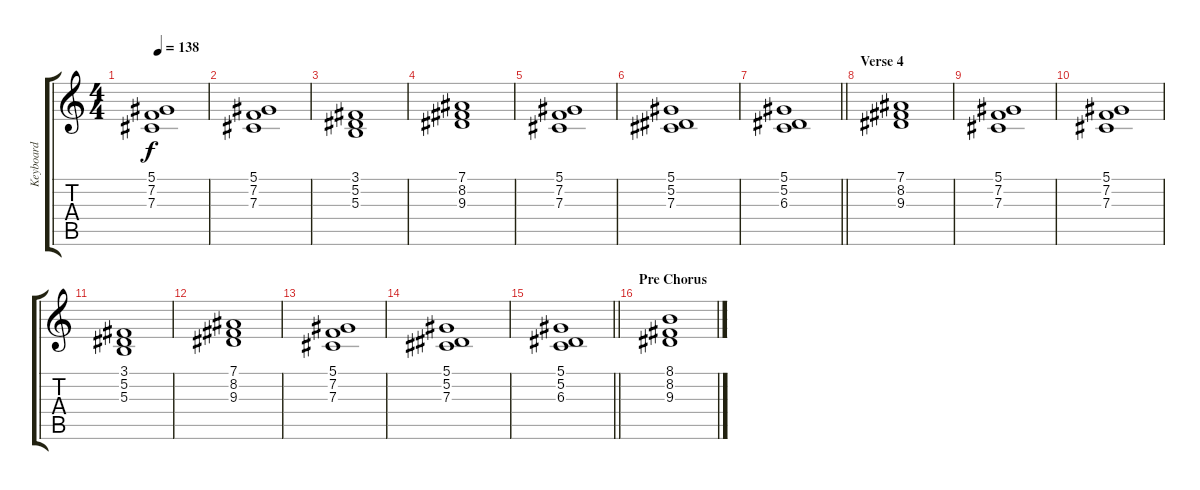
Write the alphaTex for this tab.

\track ("Keyboard" "Keyboard") {instrument stringensemble1}
\staff {score tabs}
\tuning (Eb4 Bb3 Gb3 Db3 Ab2 Eb2) {hide}
\ts (4 4)
\tempo 138
\clef g2
\ks c
(5.1 7.2 7.3).1{dy f} |
(5.1 7.2 7.3).1 |
(3.1 5.2 5.3).1 |
(7.1 8.2 9.3).1 |
(5.1 7.2 7.3).1 |
(5.1 5.2 7.3).1 |
\barLineRight lightlight
(5.1 5.2 6.3).1 |
\section ("" "Verse 4")
(7.1 8.2 9.3).1 |
(5.1 7.2 7.3).1 |
(5.1 7.2 7.3).1 |
(3.1 5.2 5.3).1 |
(7.1 8.2 9.3).1 |
(5.1 7.2 7.3).1 |
(5.1 5.2 7.3).1 |
\barLineRight lightlight
(5.1 5.2 6.3).1 |
\section ("" "Pre Chorus")
(8.1 8.2 9.3).1
